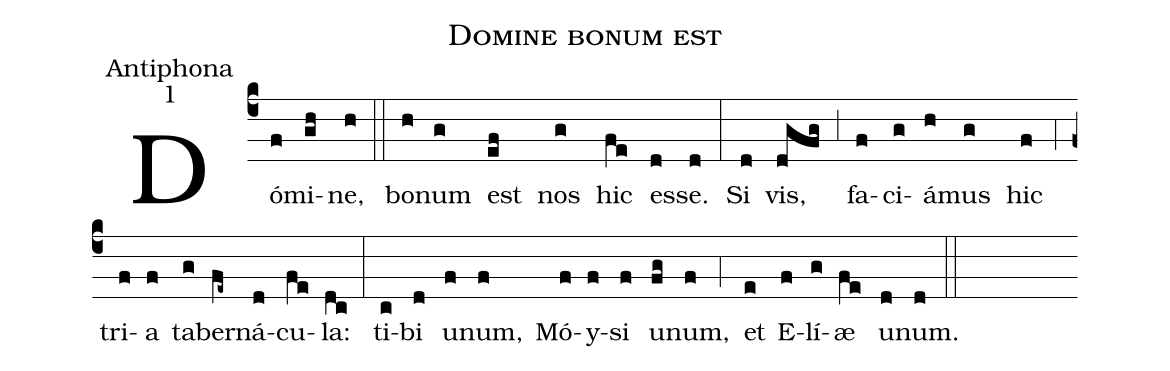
name:Domine bonum est;
office-part:Antiphona;
mode:1;
%%
(c4) Dó(f)mi(gh)ne,(h) (::) bo(h)num(g) est(ef) nos(g) hic(fe) es(d)se.(d) (:) Si(d) vis,(dgfg) (;3) fa(f)ci(g)á(h)mus(g) hic(f) (;4) tri(f)a(f) ta(g)ber(fe~)ná(d)cu(fe)la:(dc) (:) ti(c)bi(d) u(f)num,(f) Mó(f)y(f)si(f) u(fg)num,(f) (;4) et(e) E(f)lí(g)æ(fe) u(d)num.(d) (::)
